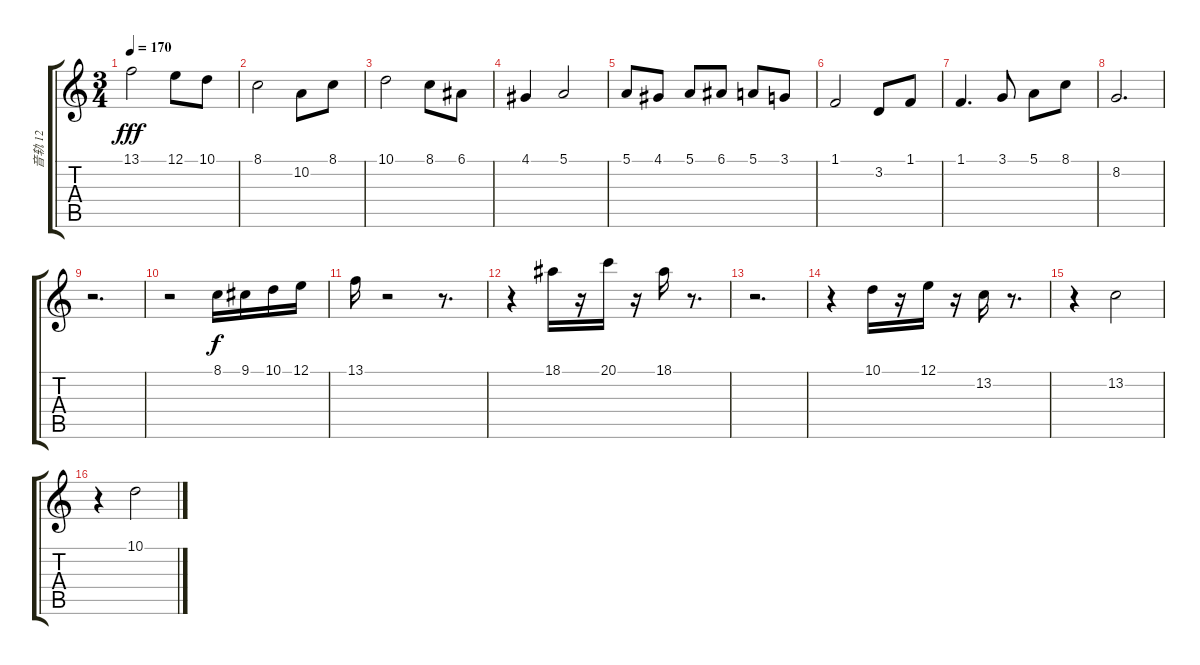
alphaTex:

\track ("音轨 12" "音轨 12") {instrument oboe}
\staff {score tabs}
\tuning (E4 B3 G3 D3 A2 E2) {hide}
\ts (3 4)
\tempo 170
\clef g2
\ks c
13.1.2{dy fff} 12.1.8 10.1.8 |
8.1.2 10.2.8 8.1.8 |
10.1.2 8.1.8 6.1.8 |
4.1.4 5.1.2 |
5.1.8 4.1.8 5.1.8 6.1.8 5.1.8 3.1.8 |
1.1.2 3.2.8 1.1.8 |
1.1.4{d} 3.1.8 5.1.8 8.1.8 |
8.2.2{d} |
r.2{d} |
r.2 8.1.16{dy f} 9.1.16 10.1.16 12.1.16 |
13.1.16 r.2 r.8{d} |
r.4 18.1.16 r.16 20.1.16 r.16 18.1.16 r.8{d} |
r.2{d} |
r.4 10.1.16 r.16 12.1.16 r.16 13.2.16 r.8{d} |
r.4 13.2.2 |
r.4 10.1.2
